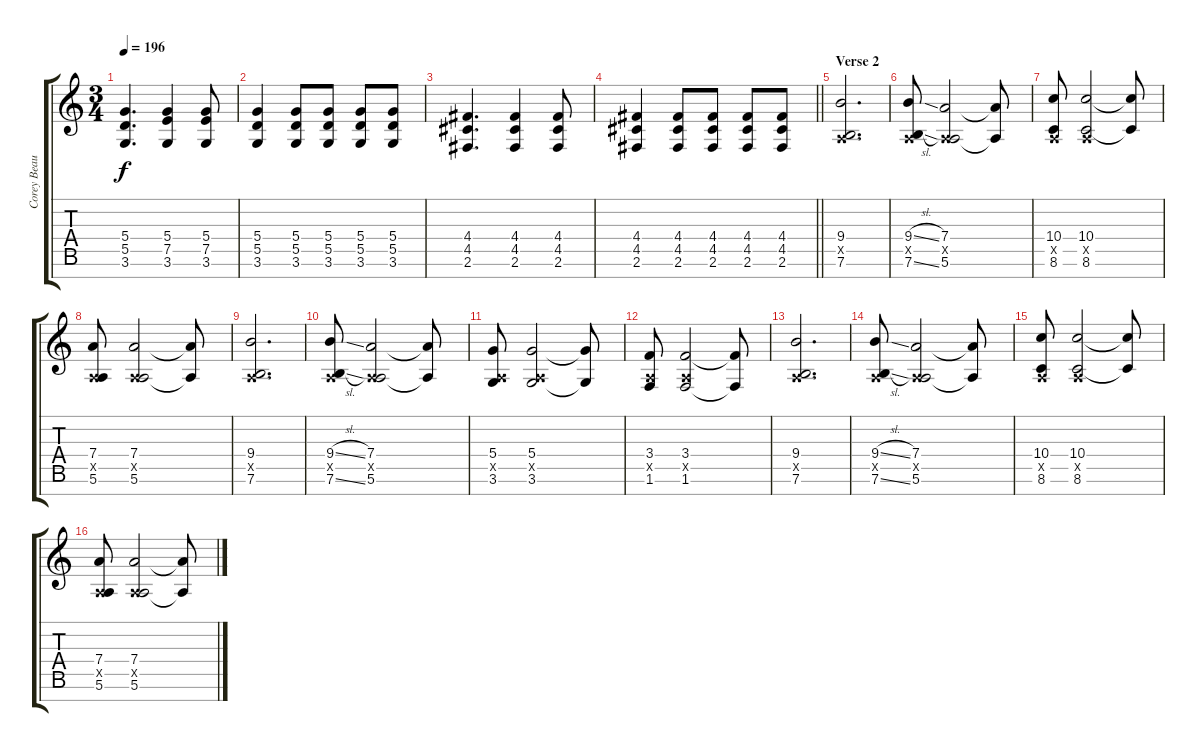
\track ("Corey Beaulieu" "Corey Beau") {instrument distortionguitar}
\staff {score tabs}
\tuning (E4 B3 G3 D3 A2 E2 B1) {hide}
\ts (3 4)
\tempo 196
\clef g2
\ks c
(5.4 5.5 3.6).4{d dy f} (5.4 7.5 3.6).4 (5.4 7.5 3.6).8 |
(5.4 5.5 3.6).4 (5.4 5.5 3.6).8 (5.4 5.5 3.6).8 (5.4 5.5 3.6).8 (5.4 5.5 3.6).8 |
(4.4 4.5 2.6).4{d} (4.4 4.5 2.6).4 (4.4 4.5 2.6).8 |
\barLineRight lightlight
(4.4 4.5 2.6).4 (4.4 4.5 2.6).8 (4.4 4.5 2.6).8 (4.4 4.5 2.6).8 (4.4 4.5 2.6).8 |
\section ("" "Verse 2")
(9.4 0.5{x} 7.6).2{d} |
(9.4{sl} 0.5{x} 7.6{sl}).8 (7.4 0.5{x} 5.6).2 (7.4{t} 5.6{t}).8 |
(10.4 0.5{x} 8.6).8 (10.4 0.5{x} 8.6).2 (10.4{t} 8.6{t}).8 |
(7.4 0.5{x} 5.6).8 (7.4 0.5{x} 5.6).2 (7.4{t} 5.6{t}).8 |
(9.4 0.5{x} 7.6).2{d} |
(9.4{sl} 0.5{x} 7.6{sl}).8 (7.4 0.5{x} 5.6).2 (7.4{t} 5.6{t}).8 |
(5.4 0.5{x} 3.6).8 (5.4 0.5{x} 3.6).2 (5.4{t} 3.6{t}).8 |
(3.4 0.5{x} 1.6).8 (3.4 0.5{x} 1.6).2 (3.4{t} 1.6{t}).8 |
(9.4 0.5{x} 7.6).2{d} |
(9.4{sl} 0.5{x} 7.6{sl}).8 (7.4 0.5{x} 5.6).2 (7.4{t} 5.6{t}).8 |
(10.4 0.5{x} 8.6).8 (10.4 0.5{x} 8.6).2 (10.4{t} 8.6{t}).8 |
(7.4 0.5{x} 5.6).8 (7.4 0.5{x} 5.6).2 (7.4{t} 5.6{t}).8
